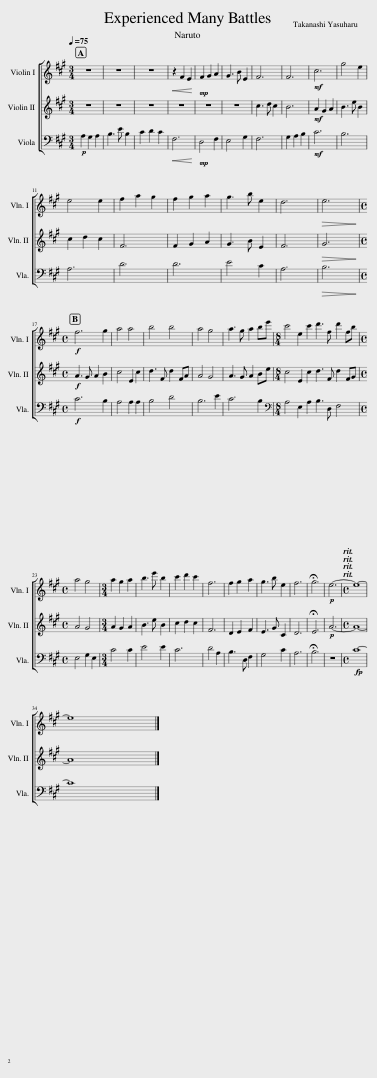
X:1
%%score [ 1 2 3 ]
L:1/8
Q:1/4=75
M:3/4
I:linebreak $
K:A
V:1 treble
V:2 treble
V:3 bass
V:1
 z6 | z6 | z6 |!<(! z2 F2 E2!<)! |!mp! F2 G2 A2 | %5
 G3 B E2 | F6 | F6 |!mf! c6 | g4 e2 |$ %10
 e4 e2 | f2 a2 g2 | f2 g2 a2 | g3 b e2 | d6 | %15
!>(! e6!>)! |$[M:4/4]!f! f6 g2 | a4 a4 | b4 b4 | a4 g4 | %20
 a3 g a2 be' |[M:8/4] c'4 e2 c'2 d'3 f d'2 fb |$[M:4/4] a4 g4 |[M:3/4] a2 g2 a2 | b3 e' b2 | %25
 c'2 d'2 c'2 | f6 | f2 g2 a2 | g3 b e2 | f6 | %30
 !fermata!g6 |!p! e6- |[M:4/4][Q:1/4=50][Q:1/4=50][Q:1/4=50][Q:1/4=50] e8- |$ e8 |] %34
V:2
 z6 | z6 | z6 | z6 | z6 | %5
 z6 | c3 d c2 | B6 |!mf! A2 G2 A2 | B3 e B2 |$ %10
 c2 d2 c2 | F6 | F2 G2 A2 | G3 B E2 | F6 | %15
!>(! G6!>)! |$[M:4/4]!f! A3 G A2 B2 | c4 E2 c2 | d3 F d2 FA | A4 G4 | %20
 A3 G A2 Be |[M:8/4] c4 E2 c2 d3 F d2 FG |$[M:4/4] A4 G4 |[M:3/4] A2 G2 A2 | B3 e B2 | %25
 c2 d2 c2 | F6 | D2 E2 F2 | E3 G C2 | D6 | %30
 !fermata!E6 |!p! A6- |[M:4/4] A8- |$ A8 |] %34
V:3
!p! A,2 G,2 A,2 | B,3 E B,2 | C2 D2 C2 |!<(! F,6!<)! |!mp! D,4 F,2 | %5
 E,4 G,2 | F,6 | G,2 A,2 B,2 |!mf! C6 | B,6 |$ %10
 A,6 | D6 | D6 | E4 C2 | A,6 | %15
!>(! B,6!>)! |$[M:4/4]!f! C6 B,2 | A,4 A,2 A,2 | B,4 D4 | B,6 E2 | %20
 C6 B,2 |[M:8/4][K:bass] A,4 E,2 A,2 B,3 D, F,4 |$[M:4/4] E,4 G,2 E,2 |[M:3/4] C4 C2 | E4 E2 | %25
 C6 | D4 A,2 | B,3 D, F,2 | G,4 C2 | A,6 | %30
 !fermata!B,6 | z6 |[M:4/4] C8- |$ C8 |] %34
